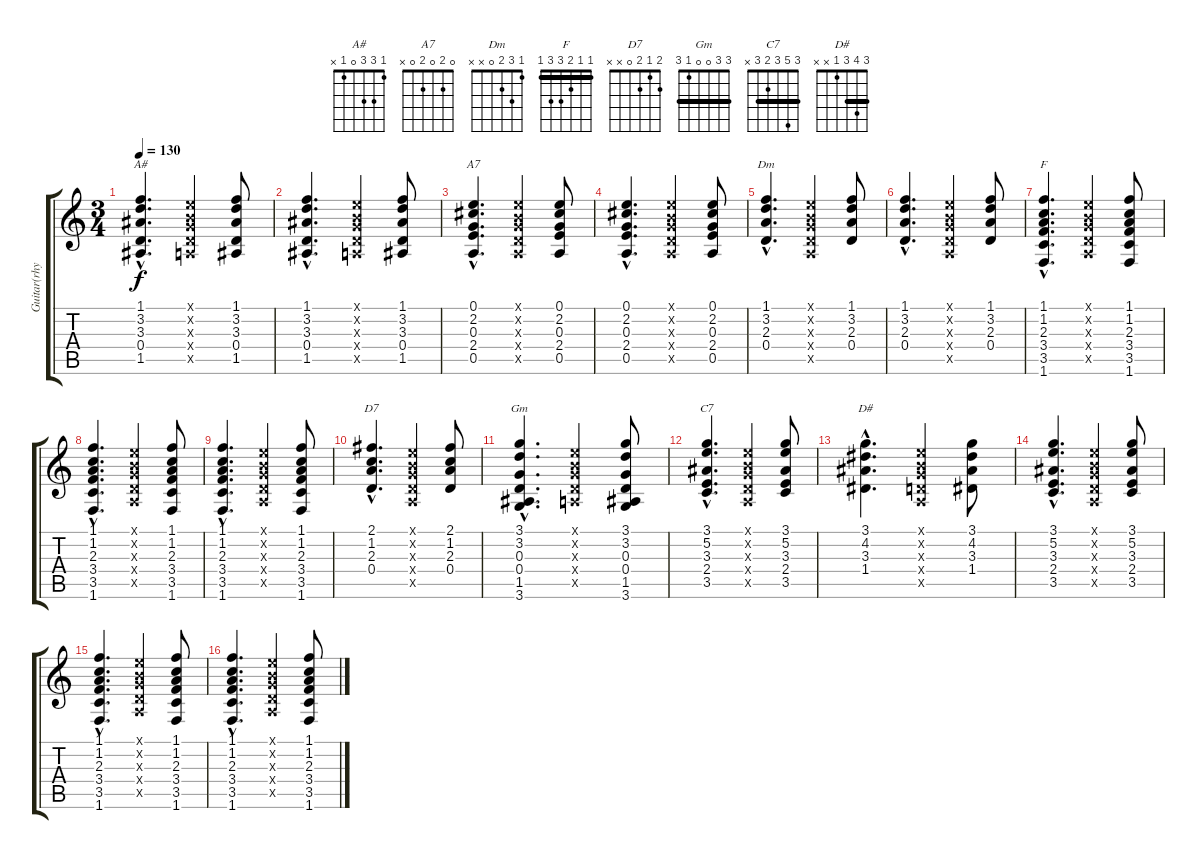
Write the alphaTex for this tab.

\track ("Guitar(rhythm)" "Guitar(rhy") {instrument acousticguitarsteel}
\staff {score tabs}
\tuning (E4 B3 G3 D3 A2 E2) {hide}
\chord ("A#" 1 3 3 0 1 x)
\chord ("A7" 0 2 0 2 0 x)
\chord ("Dm" 1 3 2 0 x x)
\chord ("F" 1 1 2 3 3 1) {barre 1}
\chord ("D7" 2 1 2 0 x x)
\chord ("Gm" 3 3 0 0 1 3) {barre 3}
\chord ("C7" 3 5 3 2 3 x) {barre 3}
\chord ("D#" 3 4 3 1 x x) {barre 3}
\ts (3 4)
\tempo 130
\clef g2
\ks c
(1.1{hac} 3.2{hac} 3.3{hac} 0.4{hac} 1.5{hac}).4{d ch "A#" dy f} (0.1{x} 0.2{x} 0.3{x} 0.4{x} 0.5{x}).4 (1.1 3.2 3.3 0.4 1.5).8 |
(1.1{hac} 3.2{hac} 3.3{hac} 0.4{hac} 1.5{hac}).4{d} (0.1{x} 0.2{x} 0.3{x} 0.4{x} 0.5{x}).4 (1.1 3.2 3.3 0.4 1.5).8 |
(0.1{hac} 2.2{hac} 0.3{hac} 2.4{hac} 0.5{hac}).4{d ch "A7"} (0.1{x} 0.2{x} 0.3{x} 0.4{x} 0.5{x}).4 (0.1 2.2 0.3 2.4 0.5).8 |
(0.1{hac} 2.2{hac} 0.3{hac} 2.4{hac} 0.5{hac}).4{d} (0.1{x} 0.2{x} 0.3{x} 0.4{x} 0.5{x}).4 (0.1 2.2 0.3 2.4 0.5).8 |
(1.1{hac} 3.2{hac} 2.3{hac} 0.4{hac}).4{d ch "Dm"} (0.1{x} 0.2{x} 0.3{x} 0.4{x} 0.5{x}).4 (1.1 3.2 2.3 0.4).8 |
(1.1{hac} 3.2{hac} 2.3{hac} 0.4{hac}).4{d} (0.1{x} 0.2{x} 0.3{x} 0.4{x} 0.5{x}).4 (1.1 3.2 2.3 0.4).8 |
(1.1{hac} 1.2{hac} 2.3{hac} 3.4{hac} 3.5{hac} 1.6{hac}).4{d ch "F"} (0.1{x} 0.2{x} 0.3{x} 0.4{x} 0.5{x}).4 (1.1 1.2 2.3 3.4 3.5 1.6).8 |
(1.1{hac} 1.2{hac} 2.3{hac} 3.4{hac} 3.5{hac} 1.6{hac}).4{d} (0.1{x} 0.2{x} 0.3{x} 0.4{x} 0.5{x}).4 (1.1 1.2 2.3 3.4 3.5 1.6).8 |
(1.1{hac} 1.2{hac} 2.3{hac} 3.4{hac} 3.5{hac} 1.6{hac}).4{d} (0.1{x} 0.2{x} 0.3{x} 0.4{x} 0.5{x}).4 (1.1 1.2 2.3 3.4 3.5 1.6).8 |
(2.1{hac} 1.2{hac} 2.3{hac} 0.4{hac}).4{d ch "D7"} (0.1{x} 0.2{x} 0.3{x} 0.4{x} 0.5{x}).4 (2.1 1.2 2.3 0.4).8 |
(3.1{hac} 3.2{hac} 0.3{hac} 0.4{hac} 1.5{hac} 3.6{hac}).4{d ch "Gm"} (0.1{x} 0.2{x} 0.3{x} 0.4{x} 0.5{x}).4 (3.1 3.2 0.3 0.4 1.5 3.6).8 |
(3.1{hac} 5.2{hac} 3.3{hac} 2.4{hac} 3.5{hac}).4{d ch "C7"} (0.1{x} 0.2{x} 0.3{x} 0.4{x} 0.5{x}).4 (3.1 5.2 3.3 2.4 3.5).8 |
(3.1{hac} 4.2{hac} 3.3{hac} 1.4{hac}).4{d ch "D#"} (0.1{x} 0.2{x} 0.3{x} 0.4{x} 0.5{x}).4 (3.1 4.2 3.3 1.4).8 |
(3.1{hac} 5.2{hac} 3.3{hac} 2.4{hac} 3.5{hac}).4{d} (0.1{x} 0.2{x} 0.3{x} 0.4{x} 0.5{x}).4 (3.1 5.2 3.3 2.4 3.5).8 |
(1.1{hac} 1.2{hac} 2.3{hac} 3.4{hac} 3.5{hac} 1.6{hac}).4{d} (0.1{x} 0.2{x} 0.3{x} 0.4{x} 0.5{x}).4 (1.1 1.2 2.3 3.4 3.5 1.6).8 |
(1.1{hac} 1.2{hac} 2.3{hac} 3.4{hac} 3.5{hac} 1.6{hac}).4{d} (0.1{x} 0.2{x} 0.3{x} 0.4{x} 0.5{x}).4 (1.1 1.2 2.3 3.4 3.5 1.6).8
